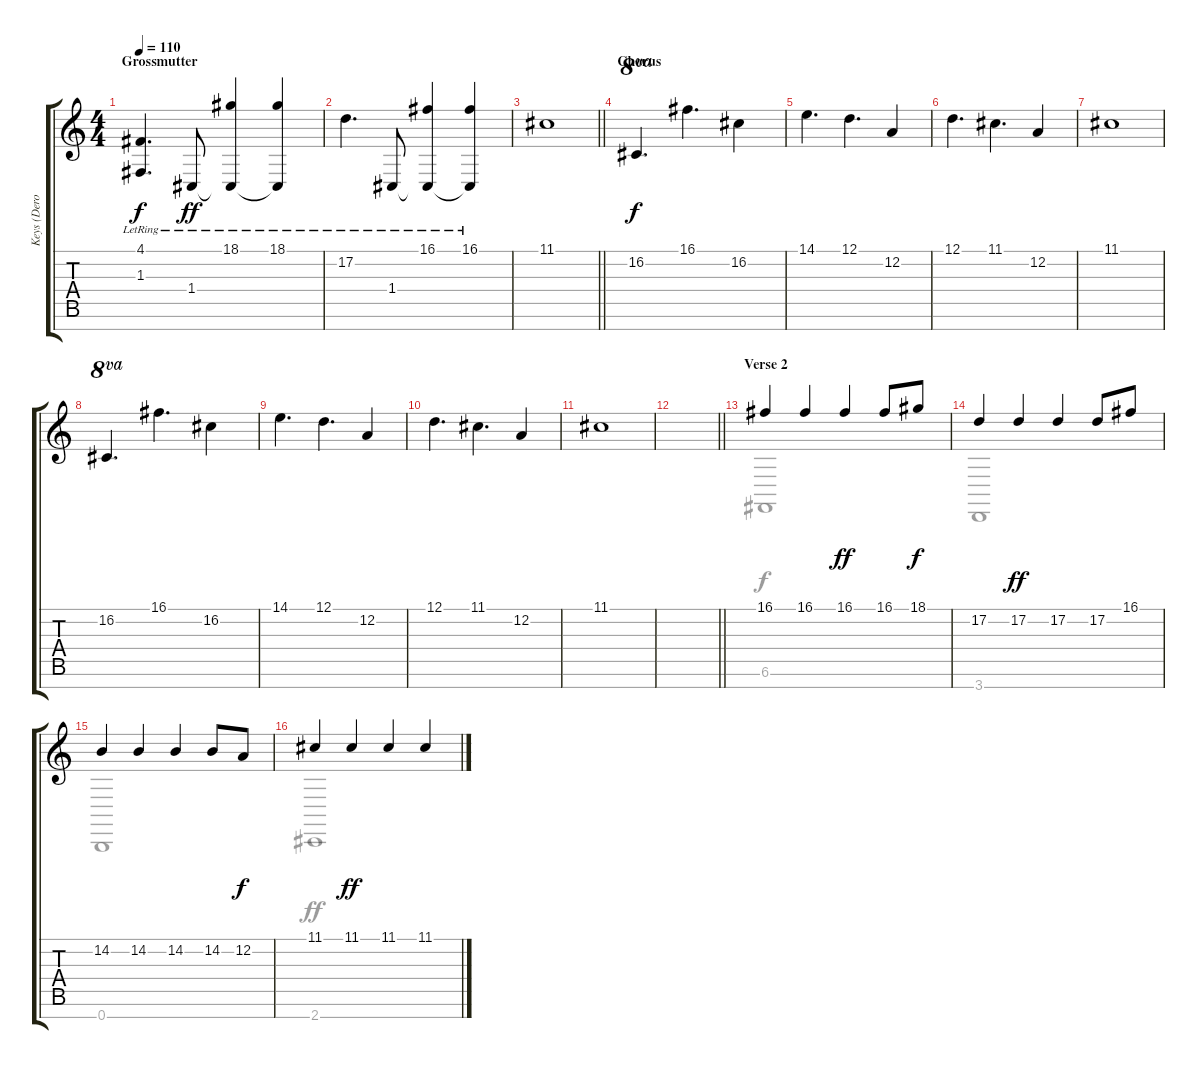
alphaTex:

\track ("Keys (Dero/Crap)" "Keys (Dero") {instrument acousticgrandpiano}
\staff {score tabs}
\tuning (D4 A3 F3 C3 G2 C2 B1) {hide}
\voice
\ts (4 4)
\section ("" "Grossmutter")
\tempo 110
\clef g2
\ks c
(4.1{lr} 1.3{lr}).4{d dy f} 1.4{lr}.8{dy ff} (18.1{lr} 1.4{t}).4 (18.1{lr} 1.4{t}).4 |
17.2{lr}.4{d} 1.4{lr}.8 (16.1{lr} 1.4{t}).4 (16.1{lr} 1.4{t}).4 |
\barLineRight lightlight
11.1.1 |
\section ("" "Chorus")
16.2.4{d ot 8va dy f instrument tremolostrings} 16.1.4{d} 16.2.4 |
14.1.4{d} 12.1.4{d} 12.2.4 |
12.1.4{d} 11.1.4{d} 12.2.4 |
11.1.1 |
16.2.4{d ot 8va instrument tremolostrings} 16.1.4{d} 16.2.4 |
14.1.4{d} 12.1.4{d} 12.2.4 |
12.1.4{d} 11.1.4{d} 12.2.4 |
11.1.1 |
\barLineRight lightlight
|
\section ("" "Verse 2")
16.1.4{instrument acousticgrandpiano} 16.1.4 16.1.4{dy ff} 16.1.8 18.1.8{dy f} |
17.2.4 17.2.4{dy ff} 17.2.4 17.2.8 16.1.8 |
14.2.4 14.2.4 14.2.4 14.2.8 12.2.8{dy f} |
11.1.4 11.1.4{dy ff} 11.1.4 11.1.4
\voice
\clef g2
\ottava regular
\simile none
\ks c
|
|
\barLineRight lightlight
|
|
|
|
|
|
|
|
|
\barLineRight lightlight
|
6.6.1{dy f} |
3.7.1 |
0.7.1 |
2.7.1{dy ff}
